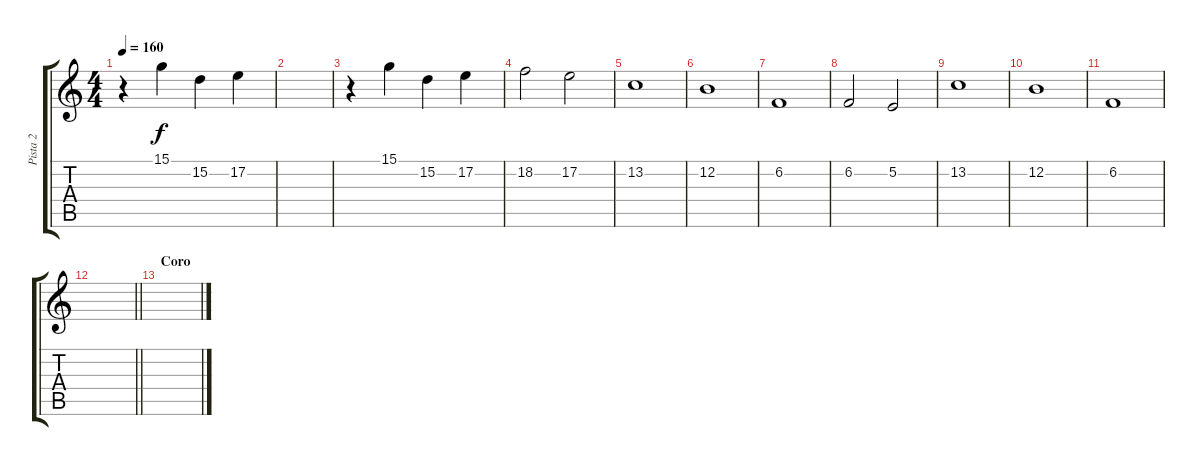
\track ("Pista 2" "Pista 2") {instrument brightacousticpiano}
\staff {score tabs}
\tuning (E4 B3 G3 D3 A2 E2) {hide}
\ts (4 4)
\tempo 160
\clef g2
\ks c
r.4{dy f} 15.1.4 15.2.4 17.2.4 |
|
r.4 15.1.4 15.2.4 17.2.4 |
18.2.2 17.2.2 |
13.2.1 |
12.2.1 |
6.2.1 |
6.2.2 5.2.2 |
13.2.1 |
12.2.1 |
6.2.1 |
\barLineRight lightlight
|
\section ("" "Coro")
